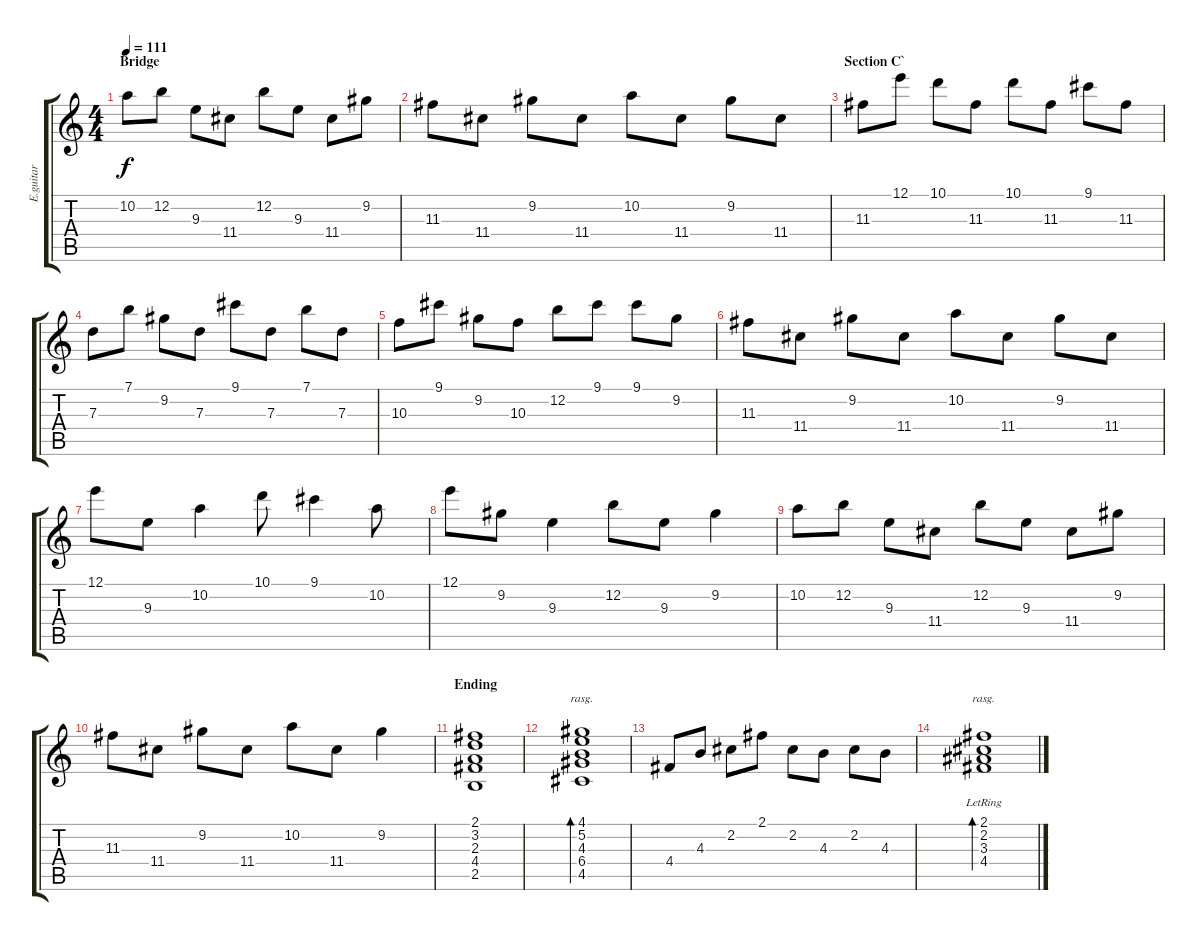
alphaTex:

\track ("E.guitar" "E.guitar") {instrument electricguitarmuted}
\staff {score tabs}
\tuning (E4 B3 G3 D3 A2 E2) {hide}
\ts (4 4)
\section ("" "Bridge")
\tempo 111
\clef g2
\ks c
10.2.8{dy f} 12.2.8 9.3.8 11.4.8 12.2.8 9.3.8 11.4.8 9.2.8 |
11.3.8 11.4.8 9.2.8 11.4.8 10.2.8 11.4.8 9.2.8 11.4.8 |
\section ("" "Section C`")
11.3.8 12.1.8 10.1.8 11.3.8 10.1.8 11.3.8 9.1.8 11.3.8 |
7.3.8 7.1.8 9.2.8 7.3.8 9.1.8 7.3.8 7.1.8 7.3.8 |
10.3.8 9.1.8 9.2.8 10.3.8 12.2.8 9.1.8 9.1.8 9.2.8 |
11.3.8 11.4.8 9.2.8 11.4.8 10.2.8 11.4.8 9.2.8 11.4.8 |
12.1.8 9.3.8 10.2.4 10.1.8 9.1.4 10.2.8 |
12.1.8 9.2.8 9.3.4 12.2.8 9.3.8 9.2.4 |
10.2.8 12.2.8 9.3.8 11.4.8 12.2.8 9.3.8 11.4.8 9.2.8 |
11.3.8 11.4.8 9.2.8 11.4.8 10.2.8 11.4.8 9.2.4 |
\section ("" "Ending")
(2.1 3.2 2.3 4.4 2.5).1 |
(4.1 5.2 4.3 6.4 4.5).1{bd 240 rasg ii} |
4.4.8 4.3.8 2.2.8 2.1.8 2.2.8 4.3.8 2.2.8 4.3.8 |
(2.1 2.2 3.3 4.4{lr}).1{bd 480 rasg ii}
